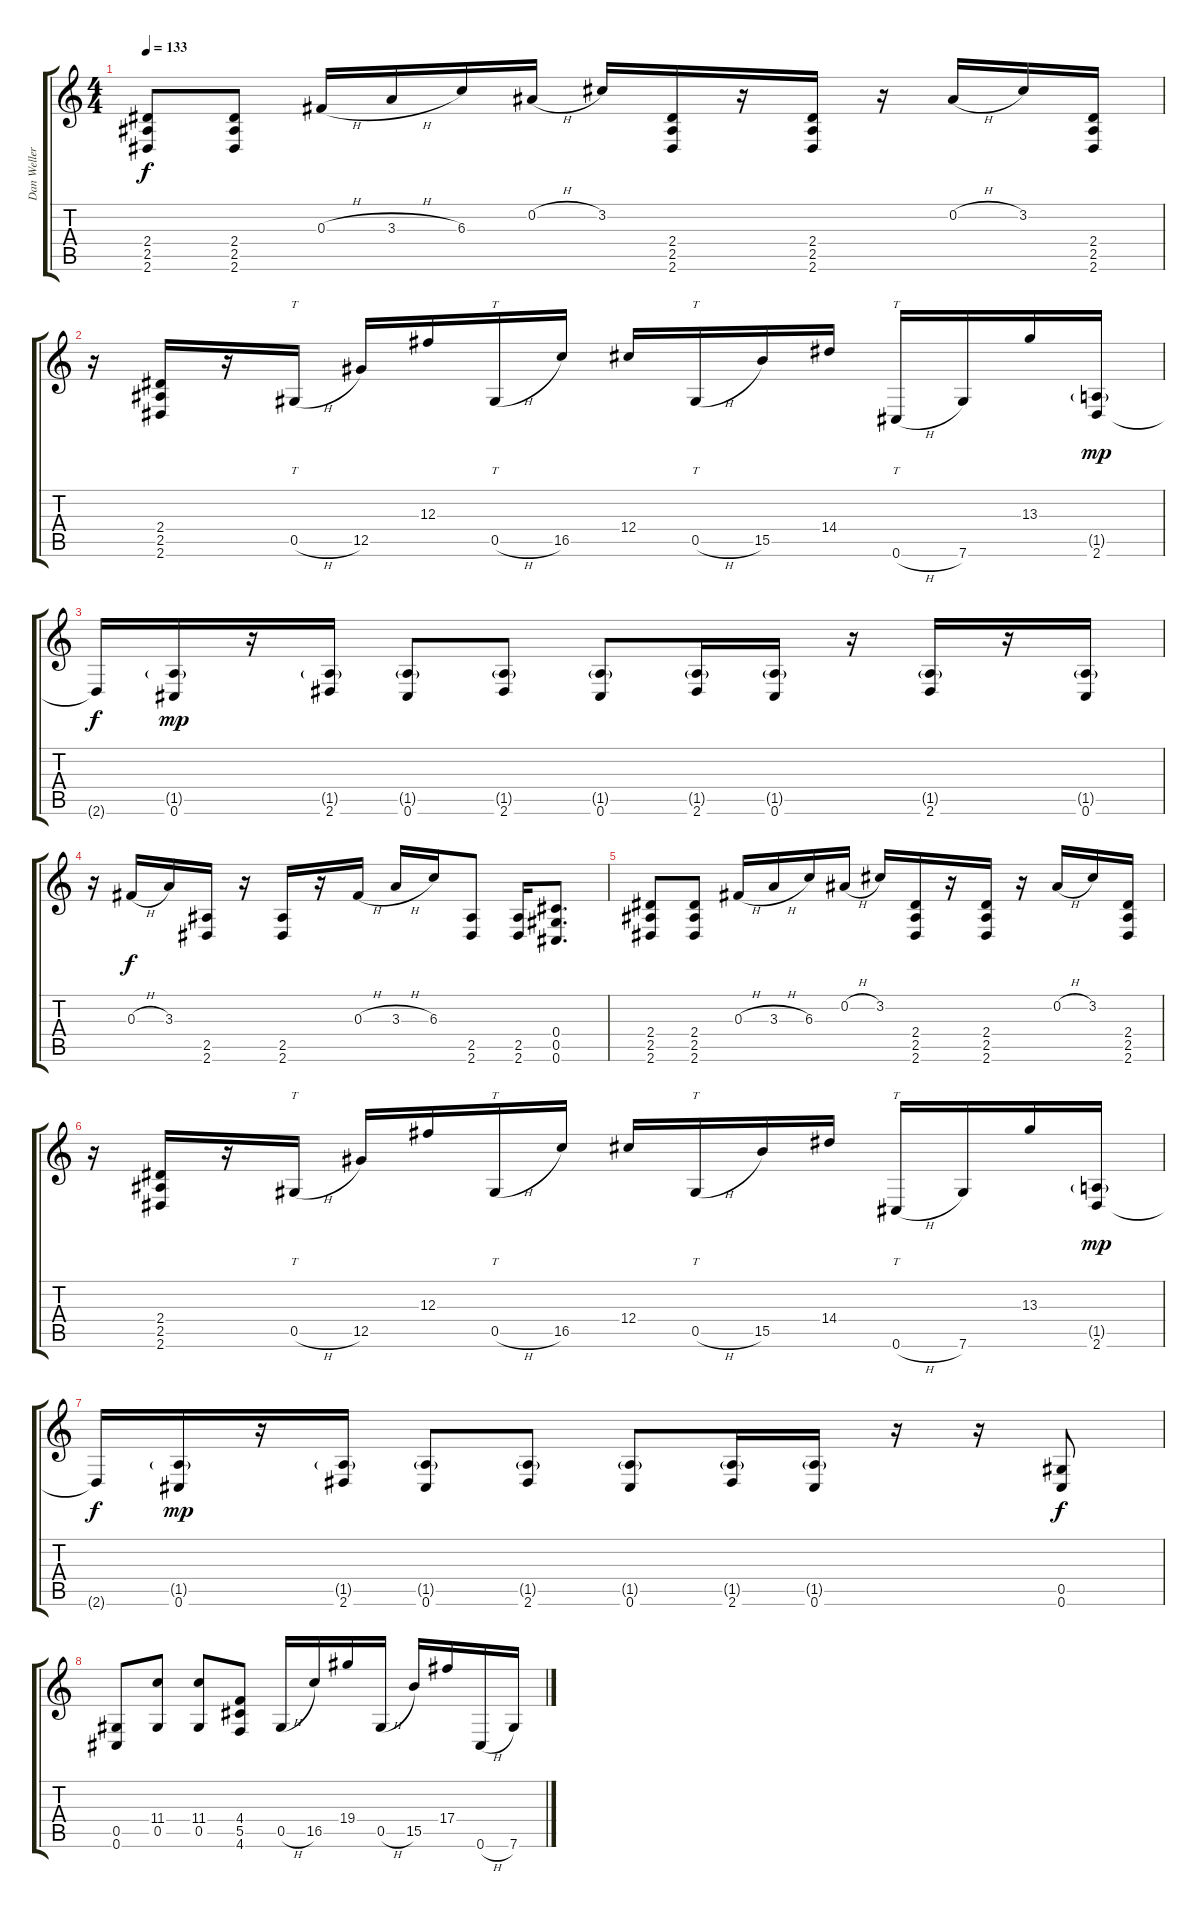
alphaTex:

\track ("Dan Weller" "Dan Weller") {instrument distortionguitar}
\staff {score tabs}
\tuning (Eb4 Bb3 Gb3 Db3 Ab2 Db2) {hide}
\ts (4 4)
\tempo 133
\clef g2
\ks c
(2.4 2.5 2.6).8{dy f} (2.4 2.5 2.6).8 0.3{h}.16 3.3{h}.16 6.3.16 0.2{h}.16 3.2.16 (2.4 2.5 2.6).16 r.16 (2.4 2.5 2.6).16 r.16 0.2{h}.16 3.2.16 (2.4 2.5 2.6).16 |
r.16 (2.4 2.5 2.6).16 r.16 0.5{h}.16{tt} 12.5.16 12.3.16 0.5{h}.16{tt} 16.5.16 12.4.16 0.5{h}.16{tt} 15.5.16 14.4.16 0.6{h}.16{tt} 7.6.16 13.3.16 (1.5{g} 2.6).16{dy mp} |
2.6{t}.16{dy f} (1.5{g} 0.6).16{dy mp} r.16 (1.5{g} 2.6).16 (1.5{g} 0.6).8 (1.5{g} 2.6).8 (1.5{g} 0.6).8 (1.5{g} 2.6).16 (1.5{g} 0.6).16 r.16 (1.5{g} 2.6).16 r.16 (1.5{g} 0.6).16 |
r.16 0.3{h}.16{dy f} 3.3.16 (2.5 2.6).16 r.16 (2.5 2.6).16 r.16 0.3{h}.16 3.3{h}.16 6.3.16 (2.5 2.6).8 (2.5 2.6).16 (0.4 0.5 0.6).8{d} |
(2.4 2.5 2.6).8 (2.4 2.5 2.6).8 0.3{h}.16 3.3{h}.16 6.3.16 0.2{h}.16 3.2.16 (2.4 2.5 2.6).16 r.16 (2.4 2.5 2.6).16 r.16 0.2{h}.16 3.2.16 (2.4 2.5 2.6).16 |
r.16 (2.4 2.5 2.6).16 r.16 0.5{h}.16{tt} 12.5.16 12.3.16 0.5{h}.16{tt} 16.5.16 12.4.16 0.5{h}.16{tt} 15.5.16 14.4.16 0.6{h}.16{tt} 7.6.16 13.3.16 (1.5{g} 2.6).16{dy mp} |
2.6{t}.16{dy f} (1.5{g} 0.6).16{dy mp} r.16 (1.5{g} 2.6).16 (1.5{g} 0.6).8 (1.5{g} 2.6).8 (1.5{g} 0.6).8 (1.5{g} 2.6).16 (1.5{g} 0.6).16 r.16 r.16 (0.5 0.6).8{dy f} |
(0.5 0.6).8 (11.4 0.5).8 (11.4 0.5).8 (4.4 5.5 4.6).8 0.5{h}.16 16.5.16 19.4.16 0.5{h}.16 15.5.16 17.4.16 0.6{h}.16 7.6.16
